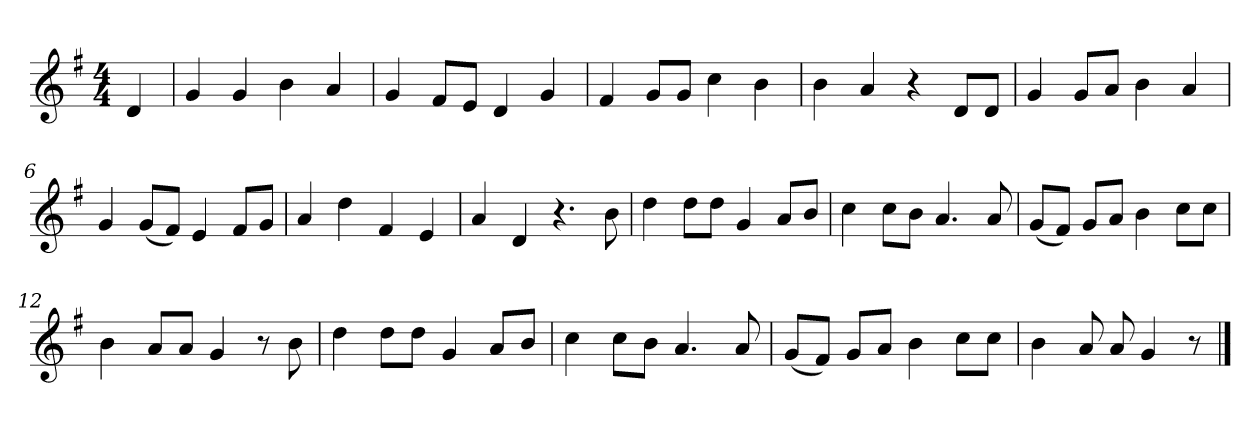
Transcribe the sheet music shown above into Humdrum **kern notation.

**kern
*part1
*staff1
*k[f#]
*M4/4
*MM120
=
4d
=1
4g
4g
4b
4a
=2
4g
8f#L
8eJ
4d
4g
=3
4f#
8gL
8gJ
4cc
4b
=4
4b
4a
4r
8dL
8dJ
=5
4g
8gL
8aJ
4b
4a
=6
4g
(8gL
8f#J)
4e
8f#L
8gJ
=7
4a
4dd
4f#
4e
=8
4a
4d
4.r
8b
=9
4dd
8ddL
8ddJ
4g
8aL
8bJ
=10
4cc
8ccL
8bJ
4.a
8a
=11
(8gL
8f#J)
8gL
8aJ
4b
8ccL
8ccJ
=12
4b
8aL
8aJ
4g
8r
8b
=13
4dd
8ddL
8ddJ
4g
8aL
8bJ
=14
4cc
8ccL
8bJ
4.a
8a
=15
(8gL
8f#J)
8gL
8aJ
4b
8ccL
8ccJ
=16
4b
8a
8a
4g
8r
==
*-
